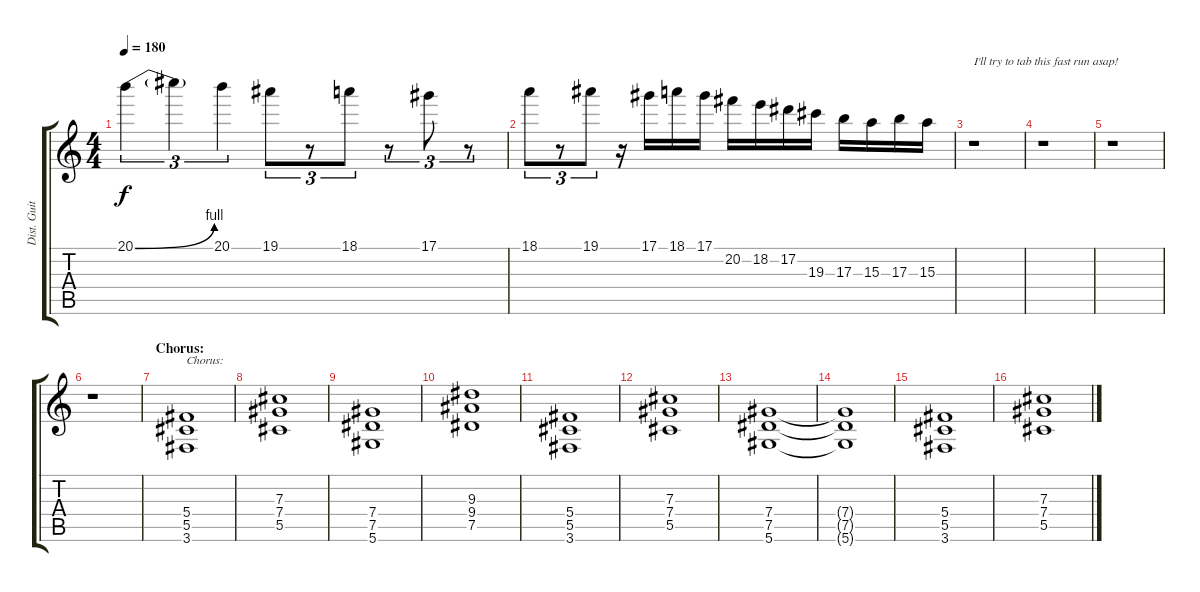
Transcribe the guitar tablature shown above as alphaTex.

\track ("Dist. Guitar 1" "Dist. Guit") {instrument distortionguitar}
\staff {score tabs}
\tuning (Eb4 Bb3 Gb3 Db3 Ab2 Eb2) {hide}
\ts (4 4)
\tempo 180
\clef g2
\ks c
20.1{be (bend 0 0 60 4)}.4{tu (3 2) dy f} 20.1{t}.4{tu (3 2)} 20.1.4{tu (3 2)} 19.1.8{tu (3 2)} r.8{tu (3 2)} 18.1.8{tu (3 2)} r.8{tu (3 2)} 17.1.8{tu (3 2)} r.8{tu (3 2)} |
18.1.8{tu (3 2)} r.8{tu (3 2)} 19.1.8{tu (3 2)} r.16 17.1.16 18.1.16 17.1.16 20.2.16 18.2.16 17.2.16 19.3.16 17.3.16 15.3.16 17.3.16 15.3.16 |
r.1{txt "I'll try to tab this fast run asap!"} |
r.1 |
r.1 |
r.1 |
\section ("" "Chorus:")
(5.4 5.5 3.6).1{txt "Chorus:"} |
(7.3 7.4 5.5).1 |
(7.4 7.5 5.6).1 |
(9.3 9.4 7.5).1 |
(5.4 5.5 3.6).1 |
(7.3 7.4 5.5).1 |
(7.4 7.5 5.6).1 |
(7.4{t} 7.5{t} 5.6{t}).1 |
(5.4 5.5 3.6).1 |
(7.3 7.4 5.5).1
